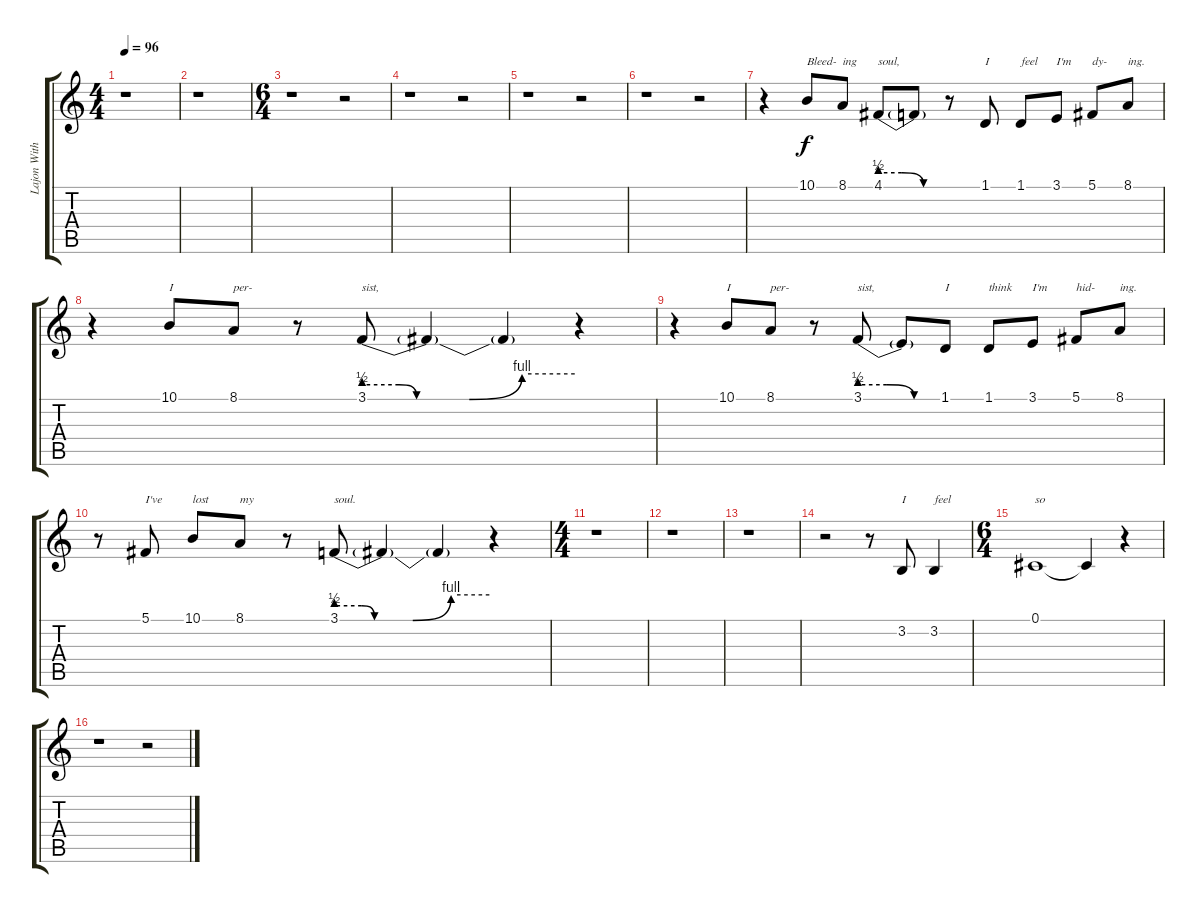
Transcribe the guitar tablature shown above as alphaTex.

\track ("Lajon Witherspoon - Vocals" "Lajon With") {instrument lead2sawtooth}
\staff {score tabs}
\tuning (Db4 Ab3 E3 B2 Gb2 Db2) {hide}
\ts (4 4)
\tempo 96
\clef g2
\ks c
r.1{dy f instrument lead2sawtooth} |
r.1 |
\ts (6 4)
r.1 r.2 |
r.1 r.2 |
r.1 r.2 |
r.1 r.2 |
r.4 10.1.8{txt "Bleed-"} 8.1.8{txt "ing"} 4.1{be (custom 0 2 20 2 40 0 60 0)}.8{txt "soul,"} 4.1{t}.8 r.8 1.1.8{txt "I"} 1.1.8{txt "feel"} 3.1.8{txt "I'm"} 5.1.8{txt "dy-"} 8.1.8{txt "ing."} |
r.4 10.1.8{txt "I"} 8.1.8{txt "per-"} r.8 3.1{be (custom 0 2 10 2 15 0 30 0 45 4 60 4)}.8{txt "sist,"} 3.1{t}.4 3.1{t}.4 r.4 |
r.4 10.1.8{txt "I"} 8.1.8{txt "per-"} r.8 3.1{be (custom 0 2 20 2 40 0 60 0)}.8{txt "sist,"} 3.1{t}.8 1.1.8{txt "I"} 1.1.8{txt "think"} 3.1.8{txt "I'm"} 5.1.8{txt "hid-"} 8.1.8{txt "ing."} |
r.8 5.1.8{txt "I've"} 10.1.8{txt "lost"} 8.1.8{txt "my"} r.8 3.1{be (custom 0 2 10 2 15 0 30 0 45 4 60 4)}.8{txt "soul."} 3.1{t}.4 3.1{t}.4 r.4 |
\ts (4 4)
r.1 |
r.1 |
r.1 |
r.2 r.8 3.2.8{txt "I"} 3.2.4{txt "feel"} |
\ts (6 4)
0.1.1{txt "so"} 0.1{t}.4 r.4 |
r.1 r.2
